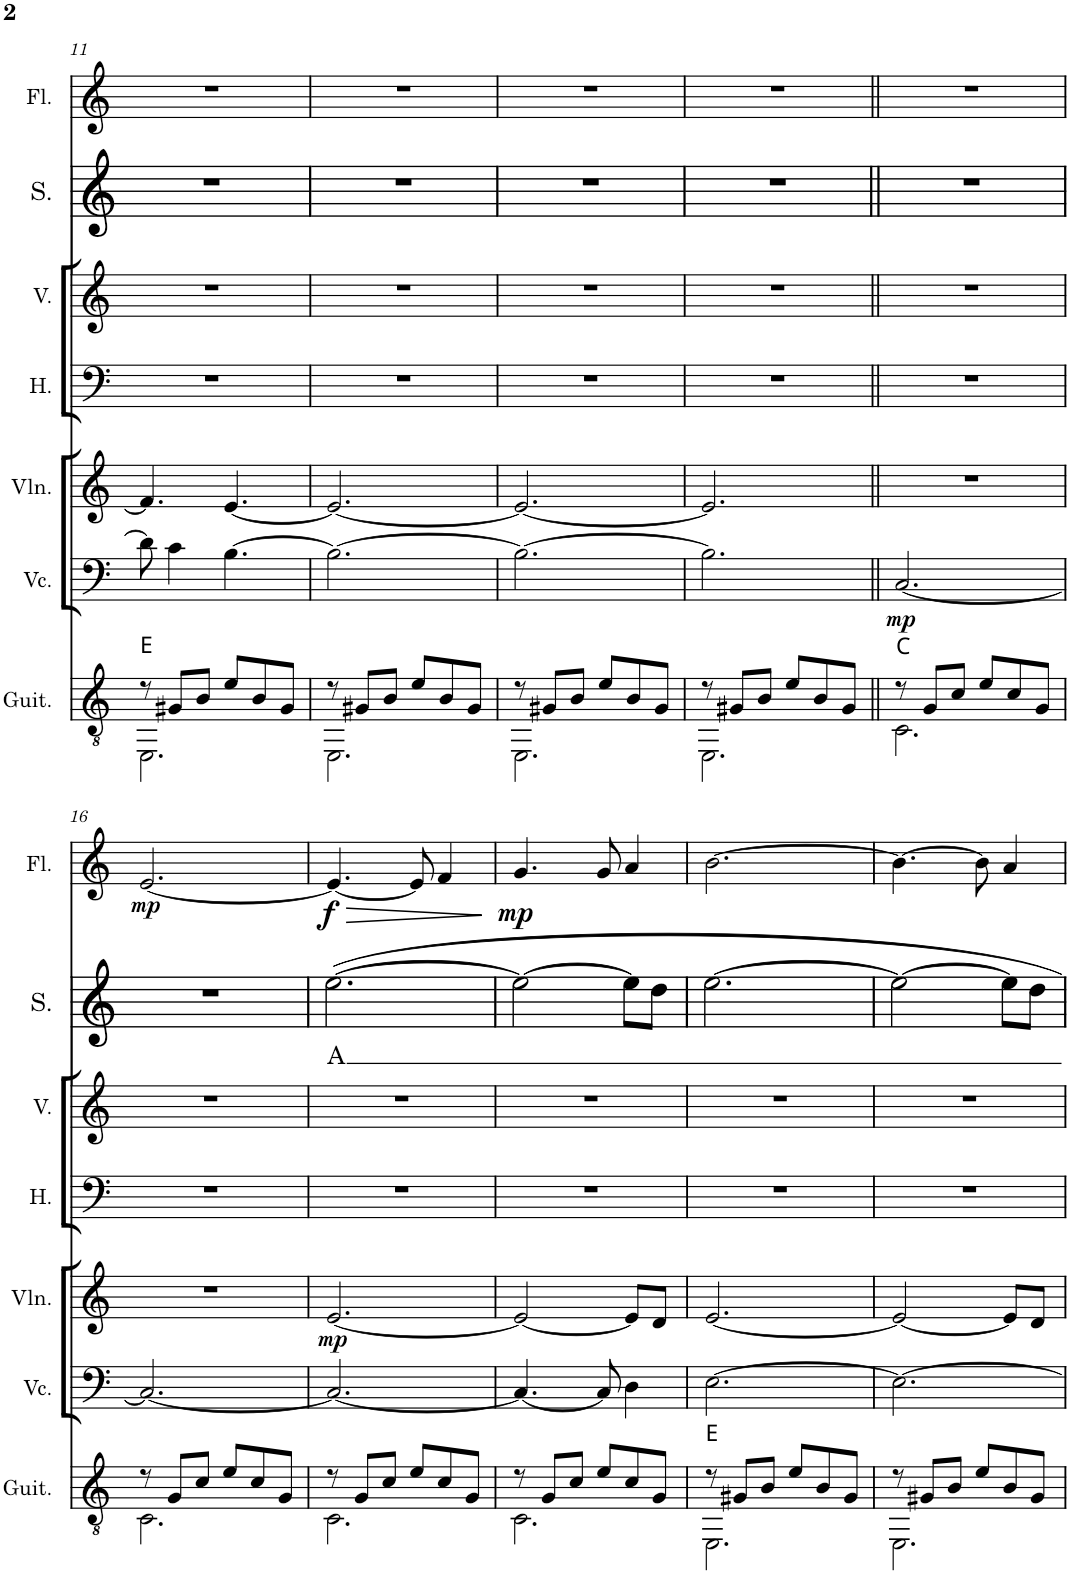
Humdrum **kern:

**kern	**harte	**kern	**dynam	**kern	**dynam	**kern	**kern	**kern	**text	**dynam	**kern	**dynam
*part7	*part7	*part6	*part6	*part5	*part5	*part4	*part3	*part2	*part2	*part2	*part1	*part1
*staff7	*	*staff6	*staff6	*staff5	*staff5	*staff4	*staff3	*staff2	*staff2	*staff2	*staff1	*staff1
*I"Guitarra	*	*I"Violonchelo	*	*I"Violín	*	*I"Hombres	*I"Mujeres	*I"Solista	*	*	*I"Flauta	*
*I'Guit.	*	*I'Vc.	*	*I'Vln.	*	*I'H.	*	*I'S.	*	*	*I'Fl.	*
!!LO:PB:g=z
*clefGv2	*	*clefF4	*	*clefG2	*	*clefF4	*clefG2	*clefG2	*	*	*clefG2	*
*k[]	*	*k[]	*	*k[]	*	*k[]	*k[]	*k[]	*	*	*k[]	*
*M6/8	*	*M6/8	*	*M6/8	*	*M6/8	*M6/8	*M6/8	*	*	*M6/8	*
=11	=11	=11	=11	=11	=11	=11	=11	=11	=11	=11	=11	=11
*^	*	*	*	*	*	*	*	*	*	*	*	*
8r	2.EE\	E:maj	8d\]	.	4.f/]	.	2.r	2.r	2.r	.	.	2.r	.
8G#X/L	.	.	4c\	.	.	.	.	.	.	.	.	.	.
8B/J	.	.	.	.	.	.	.	.	.	.	.	.	.
8e/L	.	.	[4.B\	.	[4.e/	.	.	.	.	.	.	.	.
8B/	.	.	.	.	.	.	.	.	.	.	.	.	.
8G#/J	.	.	.	.	.	.	.	.	.	.	.	.	.
=12	=12	=12	=12	=12	=12	=12	=12	=12	=12	=12	=12	=12	=12
8r	2.EE\	.	2.B\_	.	2.e/_	.	2.r	2.r	2.r	.	.	2.r	.
8G#X/L	.	.	.	.	.	.	.	.	.	.	.	.	.
8B/J	.	.	.	.	.	.	.	.	.	.	.	.	.
8e/L	.	.	.	.	.	.	.	.	.	.	.	.	.
8B/	.	.	.	.	.	.	.	.	.	.	.	.	.
8G#/J	.	.	.	.	.	.	.	.	.	.	.	.	.
=13	=13	=13	=13	=13	=13	=13	=13	=13	=13	=13	=13	=13	=13
8r	2.EE\	.	2.B\_	.	2.e/_	.	2.r	2.r	2.r	.	.	2.r	.
8G#X/L	.	.	.	.	.	.	.	.	.	.	.	.	.
8B/J	.	.	.	.	.	.	.	.	.	.	.	.	.
8e/L	.	.	.	.	.	.	.	.	.	.	.	.	.
8B/	.	.	.	.	.	.	.	.	.	.	.	.	.
8G#/J	.	.	.	.	.	.	.	.	.	.	.	.	.
=14	=14	=14	=14	=14	=14	=14	=14	=14	=14	=14	=14	=14	=14
8r	2.EE\	.	2.B\]	.	2.e/]	.	2.r	2.r	2.r	.	.	2.r	.
8G#X/L	.	.	.	.	.	.	.	.	.	.	.	.	.
8B/J	.	.	.	.	.	.	.	.	.	.	.	.	.
8e/L	.	.	.	.	.	.	.	.	.	.	.	.	.
8B/	.	.	.	.	.	.	.	.	.	.	.	.	.
8G#/J	.	.	.	.	.	.	.	.	.	.	.	.	.
=15||	=15||	=15||	=15||	=15||	=15||	=15||	=15||	=15||	=15||	=15||	=15||	=15||	=15||
!	!	!	!	!LO:DY:b	!	!	!	!	!	!	!	!	!
8r	2.C\	C:maj	[2.C/	mp	2.r	.	2.r	2.r	2.r	.	.	2.r	.
8G/L	.	.	.	.	.	.	.	.	.	.	.	.	.
8c/J	.	.	.	.	.	.	.	.	.	.	.	.	.
8e/L	.	.	.	.	.	.	.	.	.	.	.	.	.
8c/	.	.	.	.	.	.	.	.	.	.	.	.	.
8G/J	.	.	.	.	.	.	.	.	.	.	.	.	.
!!LO:LB:g=z
=16	=16	=16	=16	=16	=16	=16	=16	=16	=16	=16	=16	=16	=16
!	!	!	!	!	!	!	!	!	!	!	!	!	!LO:DY:b
8r	2.C\	.	2.C/_	.	2.r	.	2.r	2.r	2.r	.	.	[2.e/	mp
8G/L	.	.	.	.	.	.	.	.	.	.	.	.	.
8c/J	.	.	.	.	.	.	.	.	.	.	.	.	.
8e/L	.	.	.	.	.	.	.	.	.	.	.	.	.
8c/	.	.	.	.	.	.	.	.	.	.	.	.	.
8G/J	.	.	.	.	.	.	.	.	.	.	.	.	.
=17	=17	=17	=17	=17	=17	=17	=17	=17	=17	=17	=17	=17	=17
!	!	!	!	!	!	!LO:DY:b	!	!	!	!LO:LY:b	!LO:HP:b	!	!
!	!	!	!	!	!	!	!	!	!	!	!LO:DY:n=1:a	!	!
8r	2.C\	.	2.C/_	.	[2.e/	mp	2.r	2.r	[2.ee\	-A	> f	4.e/_	.
8G/L	.	.	.	.	.	.	.	.	.	.	.	.	.
8c/J	.	.	.	.	.	.	.	.	.	.	.	.	.
8e/L	.	.	.	.	.	.	.	.	.	.	.	8e/]	.
8c/	.	.	.	.	.	.	.	.	.	.	.	4f/	.
8G/J	.	.	.	.	.	.	.	.	.	.	.	.	.
*v	*v	*	*	*	*	*	*	*	*	*	*	*	*
.	.	.	.	.	.	.	.	.	.	]	.	.
=18	=18	=18	=18	=18	=18	=18	=18	=18	=18	=18	=18	=18
*^	*	*	*	*	*	*	*	*	*	*	*	*
!	!	!	!	!	!	!	!	!	!	!	!LO:DY:a	!	!
8r	2.C\	.	4.C/_	.	2e/_	.	2.r	2.r	2ee\_	.	mp	4.g/	.
8G/L	.	.	.	.	.	.	.	.	.	.	.	.	.
8c/J	.	.	.	.	.	.	.	.	.	.	.	.	.
8e/L	.	.	8C/]	.	.	.	.	.	.	.	.	8g/	.
8c/	.	.	4D\	.	8e/L]	.	.	.	8ee\L]	.	.	4a/	.
8G/J	.	.	.	.	8d/J	.	.	.	8dd\J	.	.	.	.
=19	=19	=19	=19	=19	=19	=19	=19	=19	=19	=19	=19	=19	=19
8r	2.EE\	E:maj	[2.E\	.	[2.e/	.	2.r	2.r	[2.ee\	.	.	[2.b\	.
8G#X/L	.	.	.	.	.	.	.	.	.	.	.	.	.
8B/J	.	.	.	.	.	.	.	.	.	.	.	.	.
8e/L	.	.	.	.	.	.	.	.	.	.	.	.	.
8B/	.	.	.	.	.	.	.	.	.	.	.	.	.
8G#/J	.	.	.	.	.	.	.	.	.	.	.	.	.
=20	=20	=20	=20	=20	=20	=20	=20	=20	=20	=20	=20	=20	=20
8r	2.EE\	.	2.E\_	.	2e/_	.	2.r	2.r	2ee\_	.	.	4.b\_	.
8G#X/L	.	.	.	.	.	.	.	.	.	.	.	.	.
8B/J	.	.	.	.	.	.	.	.	.	.	.	.	.
8e/L	.	.	.	.	.	.	.	.	.	.	.	8b\]	.
8B/	.	.	.	.	8e/L]	.	.	.	8ee\L]	.	.	4a/	.
8G#/J	.	.	.	.	8d/J	.	.	.	8dd\J	.	.	.	.
*v	*v	*	*	*	*	*	*	*	*	*	*	*	*
=	=	=	=	=	=	=	=	=	=	=	=	=
*-	*-	*-	*-	*-	*-	*-	*-	*-	*-	*-	*-	*-
